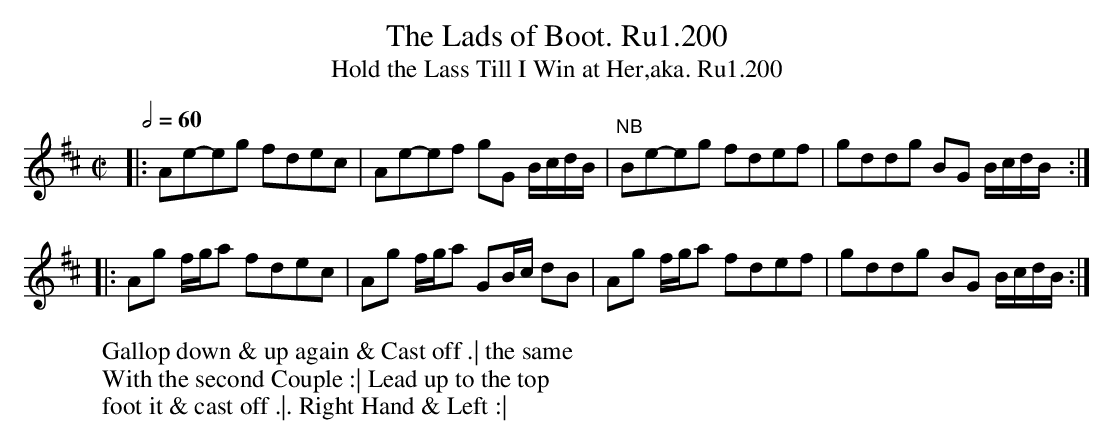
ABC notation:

X:1
T:Lads of Boot. Ru1.200, The
T:Hold the Lass Till I Win at Her,aka. Ru1.200
M:C|
L:1/8
W:Gallop down & up again & Cast off .| the same
W:With the second Couple :| Lead up to the top
W:foot it & cast off .|. Right Hand & Left :|
Q:2/4=60
K:Amix
|:Ae-eg fdec | Ae-ef gG B/c/d/B/ | "NB"Be-eg fdef | gddg BG B/c/d/B/ :|
|: Ag f/g/a fdec | Ag f/g/a GB/c/ dB | Ag f/g/a fdef | gddg BG B/c/d/B/ :|]
